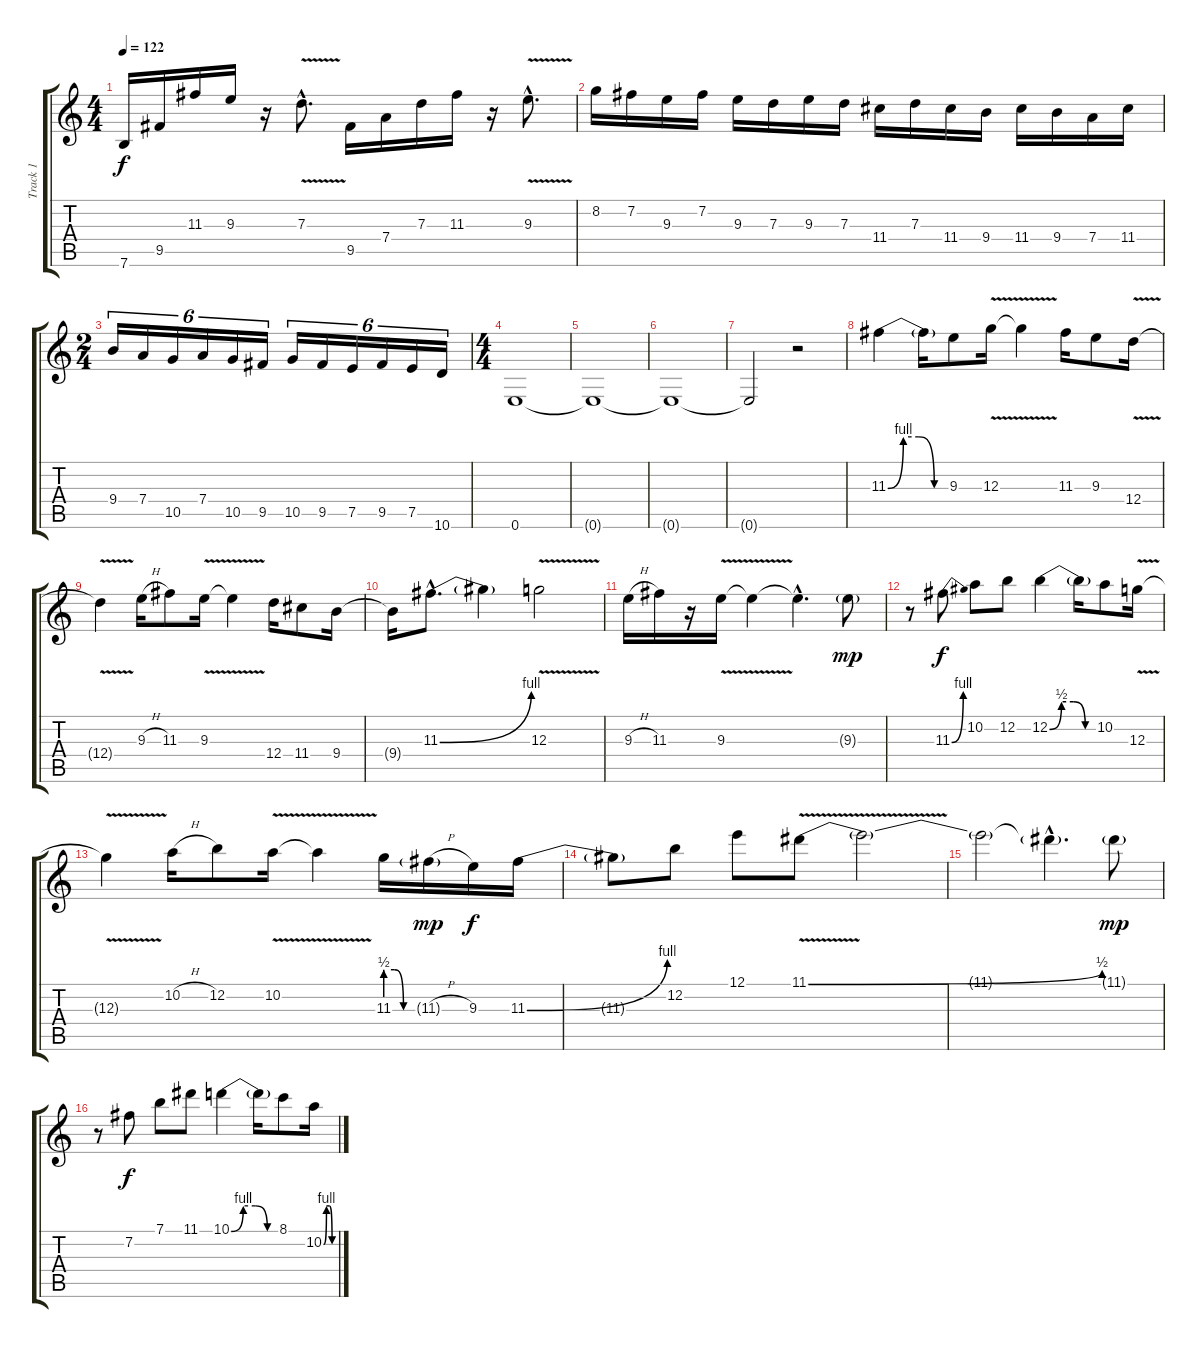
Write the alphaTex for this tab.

\track ("Track 1" "Track 1") {instrument distortionguitar}
\staff {score tabs}
\tuning (E4 B3 G3 D3 A2 E2) {hide}
\ts (4 4)
\tempo 122
\clef g2
\ks c
7.6.16{dy f} 9.5.16 11.3.16 9.3.16 r.16 7.3{v hac}.8{d} 9.5.16 7.4.16 7.3.16 11.3.16 r.16 9.3{v hac}.8{d} |
8.2.16 7.2.16 9.3.16 7.2.16 9.3.16 7.3.16 9.3.16 7.3.16 11.4.16 7.3.16 11.4.16 9.4.16 11.4.16 9.4.16 7.4.16 11.4.16 |
\ts (2 4)
9.4.16{tu (6 4)} 7.4.16{tu (6 4)} 10.5.16{tu (6 4)} 7.4.16{tu (6 4)} 10.5.16{tu (6 4)} 9.5.16{tu (6 4)} 10.5.16{tu (6 4)} 9.5.16{tu (6 4)} 7.5.16{tu (6 4)} 9.5.16{tu (6 4)} 7.5.16{tu (6 4)} 10.6.16{tu (6 4)} |
\ts (4 4)
0.6.1 |
0.6{t}.1 |
0.6{t}.1 |
0.6{t}.2 r.2 |
11.3{be (custom 0 0 15 4 30 4 45 0 60 0)}.4 11.3{t}.16 9.3.8 12.3{v}.16 12.3{t}.4 11.3.16 9.3.8 12.4{v}.16 |
12.4{t}.4 9.3{h}.16 11.3.8 9.3{v}.16 9.3{t}.4 12.4.16 11.4.8 9.4.16 |
9.4{t}.16 11.3{be (bend 0 0 60 4) hac}.8{d} 11.3{t}.4 12.3{v}.2 |
9.3{h}.16 11.3.16 r.16 9.3{v}.16 9.3{t}.4 9.3{hac t}.4{d} 9.3{g}.8{dy mp} |
r.8 11.3{be (bend 0 0 60 4)}.8{dy f} 10.2.8 12.2.8 12.2{be (custom 0 0 15 2 30 2 45 0 60 0)}.4 12.2{t}.16 10.2.8 12.3{v}.16 |
12.3{t}.4 10.2{h}.16 12.2.8 10.2{v}.16 10.2{t}.4 11.3{be (custom 0 2 20 2 40 0 60 0)}.16 11.3{h g}.16{dy mp} 9.3.16{dy f} 11.3{be (bend 0 0 60 4)}.16 |
11.3{t}.8 12.2.8 12.1.8 11.1{be (bend 0 0 60 2) v}.8 11.1{t}.2 |
11.1{t}.2 11.1{hac t}.4{d} 11.1{g}.8{dy mp} |
r.8 7.2.8{dy f} 7.1.8 11.1.8 10.1{be (custom 0 0 15 4 30 4 45 0 60 0)}.4 10.1{t}.16 8.1.8 10.2{be (custom 0 0 15 4 30 4 45 0 60 0)}.16
